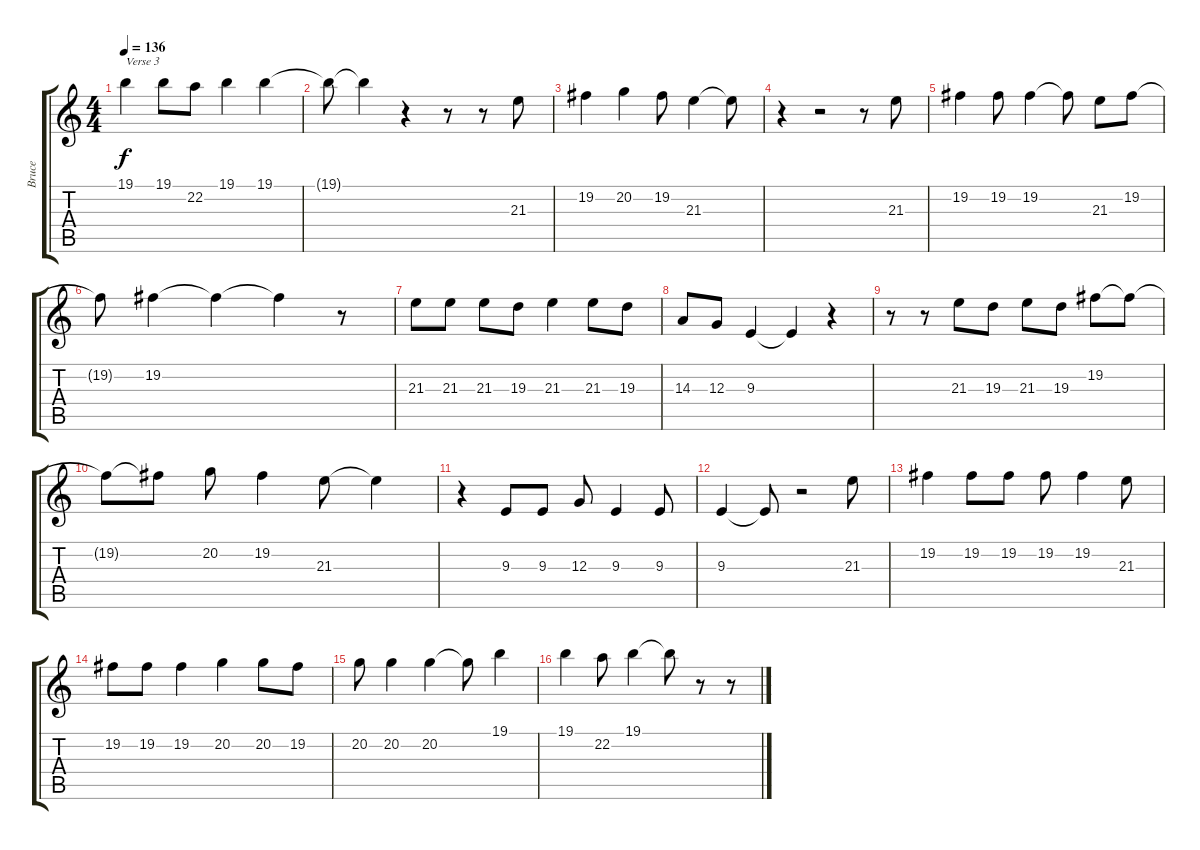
\track ("Bruce" "Bruce") {instrument lead4chiff}
\staff {score tabs}
\tuning (E4 B3 G3 D3 A2 E2) {hide}
\ts (4 4)
\tempo 136
\clef g2
\ks c
19.1.4{txt "Verse 3" dy f} 19.1.8 22.2.8 19.1.4 19.1.4 |
19.1{t}.8 19.1{t}.4 r.4 r.8 r.8 21.3.8 |
19.2.4 20.2.4 19.2.8 21.3.4 21.3{t}.8 |
r.4 r.2 r.8 21.3.8 |
19.2.4 19.2.8 19.2.4 19.2{t}.8 21.3.8 19.2.8 |
19.2{t}.8 19.2.4 19.2{t}.4 19.2{t}.4 r.8 |
21.3.8 21.3.8 21.3.8 19.3.8 21.3.4 21.3.8 19.3.8 |
14.3.8 12.3.8 9.3.4 9.3{t}.4 r.4 |
r.8 r.8 21.3.8 19.3.8 21.3.8 19.3.8 19.2.8 19.2{t}.8 |
19.2{t}.8 19.2{t}.8 20.2.8 19.2.4 21.3.8 21.3{t}.4 |
r.4 9.3.8 9.3.8 12.3.8 9.3.4 9.3.8 |
9.3.4 9.3{t}.8 r.2 21.3.8 |
19.2.4 19.2.8 19.2.8 19.2.8 19.2.4 21.3.8 |
19.2.8 19.2.8 19.2.4 20.2.4 20.2.8 19.2.8 |
20.2.8 20.2.4 20.2.4 20.2{t}.8 19.1.4 |
19.1.4 22.2.8 19.1.4 19.1{t}.8 r.8 r.8
